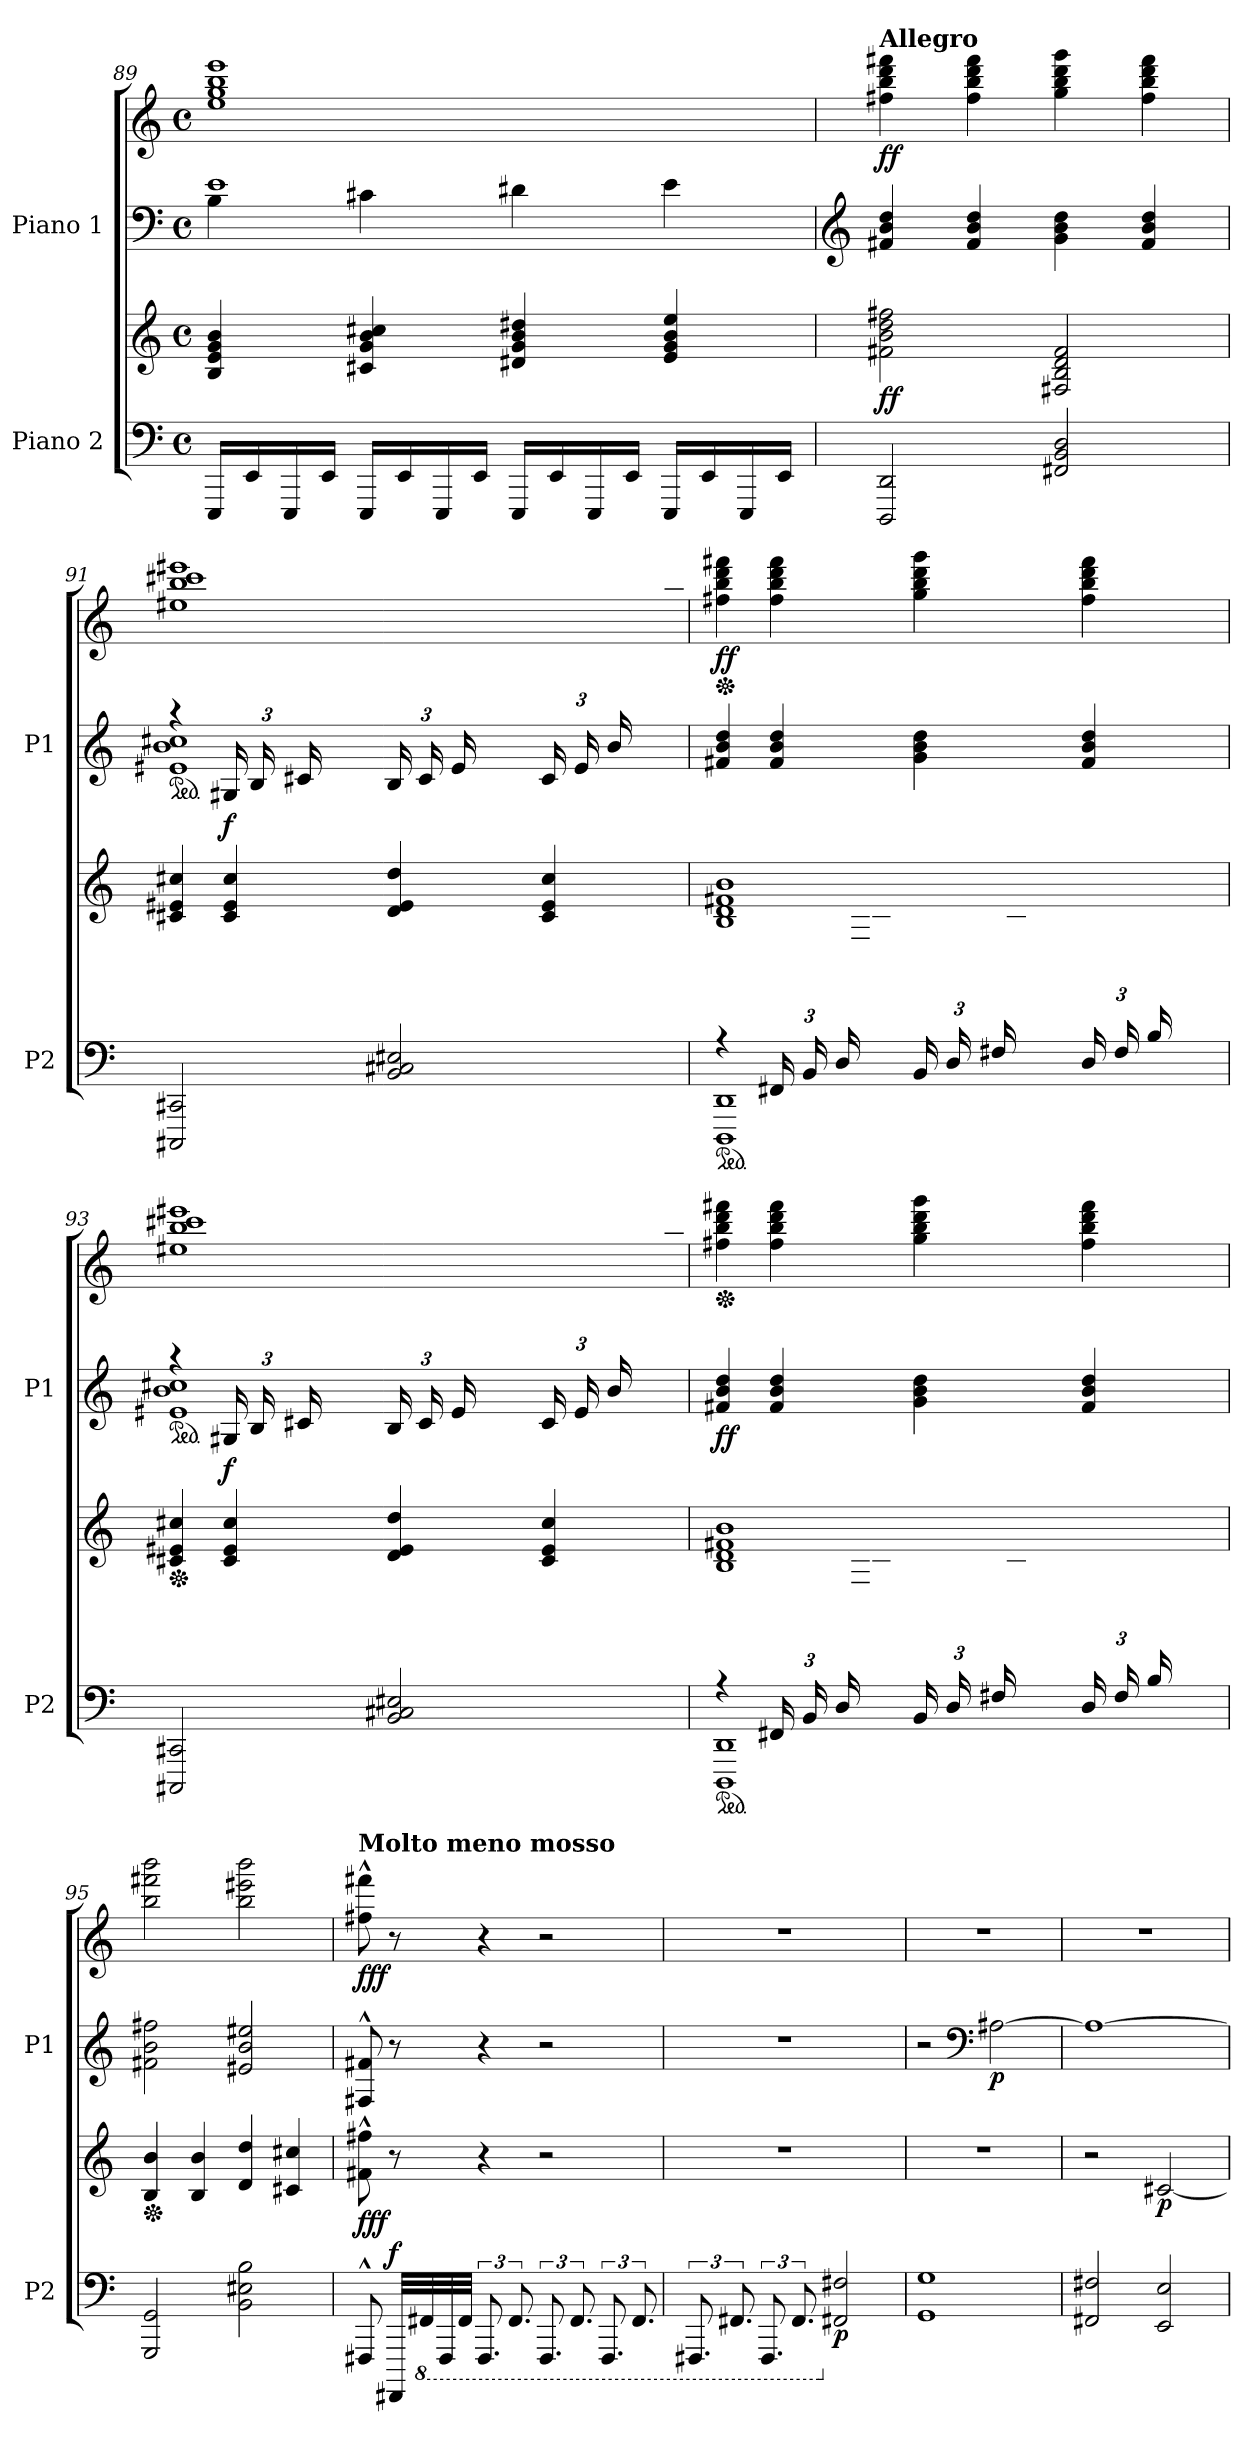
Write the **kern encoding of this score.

**kern	**kern	**dynam	**kern	**kern	**dynam
*part2	*part2	*part2	*part1	*part1	*part1
*staff4	*staff3	*staff3/4	*staff2	*staff1	*staff1/2
*I"Piano 2	*	*	*I"Piano 1	*	*
*I'P2	*	*	*I'P1	*	*
*clefF4	*clefG2	*	*clefF4	*clefG2	*
*k[]	*k[]	*	*k[]	*k[]	*
*M4/4	*M4/4	*	*M4/4	*M4/4	*
*met(c)	*met(c)	*	*met(c)	*met(c)	*
=89	=89	=89	=89	=89	=89
*	*	*	*^	*	*
16EEE/LL	4B/ 4e/ 4g/ 4b/	.	1e	4B\	1ee 1gg 1bb 1eee	.
16EE/	.	.	.	.	.	.
16EEE/	.	.	.	.	.	.
16EE/JJ	.	.	.	.	.	.
16EEE/LL	4c#X/ 4g/ 4b/ 4cc#X/	.	.	4c#X\	.	.
16EE/	.	.	.	.	.	.
16EEE/	.	.	.	.	.	.
16EE/JJ	.	.	.	.	.	.
16EEE/LL	4d#X/ 4g/ 4b/ 4dd#X/	.	.	4d#X\	.	.
16EE/	.	.	.	.	.	.
16EEE/	.	.	.	.	.	.
16EE/JJ	.	.	.	.	.	.
16EEE/LL	4e/ 4g/ 4b/ 4ee/	.	.	4e\	.	.
16EE/	.	.	.	.	.	.
16EEE/	.	.	.	.	.	.
16EE/JJ	.	.	.	.	.	.
*	*	*	*v	*v	*	*
=90	=90	=90	=90	=90	=90
*	*	*	*clefG2	*	*
!	!	!	!	!LO:TX:a:B:t=Allegro	!
!	!	!LO:DY:b	!	!	!LO:DY:b
2DDD/ 2DD/	2f#X\ 2b\ 2dd\ 2ff#X\	ff	4f#X/ 4b/ 4dd/	4ff#X\ 4bb\ 4ddd\ 4fff#X\	ff
.	.	.	4f#/ 4b/ 4dd/	4ff#\ 4bb\ 4ddd\ 4fff#\	.
2FF#X/ 2BB/ 2D/	2F#X/ 2B/ 2d/ 2f#/	.	4g\ 4b\ 4dd\	4gg\ 4bb\ 4ddd\ 4ggg\	.
.	.	.	4f#/ 4b/ 4dd/	4ff#\ 4bb\ 4ddd\ 4fff#\	.
!!LO:LB:g=z
=91	=91	=91	=91	=91	=91
*	*	*	*ped	*	*
*	*	*	*^	*^	*
2CCC#X/ 2CC#X/	4c#X/ 4e#X/ 4cc#X/	.	4raa	1e#X 1b 1cc#X	1ee#X 1bb 1ccc#X 1eee#X	4.ryy	.
*	*	*	*Xbrackettup	*	*	*	*
!	!	!	!	!	!	!	!LO:DY:b=2
.	4c#/ 4e#/ 4cc#/	.	24G#X/LL	.	.	.	f
.	.	.	24B/	.	.	.	.
.	.	.	24c#X/	.	.	.	.
.	.	.	8ryy	.	.	24e#X\	.
.	.	.	.	.	.	24b\	.
.	.	.	.	.	.	24cc#\JJ	.
2BB/ 2C#X/ 2E#X/	4d/ 4e#/ 4dd/	.	24B/LL	.	.	8ryy	.
.	.	.	24c#/	.	.	.	.
.	.	.	24e#/	.	.	.	.
.	.	.	8ryy	.	.	24b\	.
.	.	.	.	.	.	24cc#\	.
.	.	.	.	.	.	24ee#X\JJ	.
.	4c#/ 4e#/ 4cc#/	.	24c#/LL	.	.	8ryy	.
.	.	.	24e#/	.	.	.	.
.	.	.	24b/	.	.	.	.
.	.	.	8ryy	.	.	24cc#\	.
.	.	.	.	.	.	24ee#\	.
.	.	.	.	.	.	24bb\JJ	.
*	*	*	*v	*v	*	*	*
*	*	*	*	*v	*v	*
=92	=92	=92	=92	=92	=92
*ped	*	*	*	*	*
*^	*^	*	*	*	*
*	*	*	*	*	*	*Xped	*
*	*	*	*	*	*	*^	*
!	!	!	!	!	!	!	!	!LO:DY:b
*	*	*	*	*	*	*v	*v	*
4r	1DDD 1DD	1B 1d 1f#X 1b	4.ryy	.	4f#X/ 4b/ 4dd/	4ff#X\ 4bb\ 4ddd\ 4fff#X\	ff
*Xbrackettup	*	*	*	*	*	*	*
24FF#X/LL	.	.	.	.	4f#/ 4b/ 4dd/	4ff#\ 4bb\ 4ddd\ 4fff#\	.
24BB/	.	.	.	.	.	.	.
24D/	.	.	.	.	.	.	.
8ryy	.	.	24F#X\	.	.	.	.
.	.	.	24B\	.	.	.	.
.	.	.	24d\JJ	.	.	.	.
24BB/LL	.	.	8ryy	.	4g\ 4b\ 4dd\	4gg\ 4bb\ 4ddd\ 4ggg\	.
24D/	.	.	.	.	.	.	.
24F#X/	.	.	.	.	.	.	.
8ryy	.	.	24B\	.	.	.	.
.	.	.	24d\	.	.	.	.
.	.	.	24f#X\JJ	.	.	.	.
24D/LL	.	.	8ryy	.	4f#/ 4b/ 4dd/	4ff#\ 4bb\ 4ddd\ 4fff#\	.
24F#/	.	.	.	.	.	.	.
24B/	.	.	.	.	.	.	.
8ryy	.	.	24d\	.	.	.	.
.	.	.	24f#\	.	.	.	.
.	.	.	24b\JJ	.	.	.	.
*v	*v	*	*	*	*	*	*
*	*v	*v	*	*	*	*
!!LO:PB:g=z
=93	=93	=93	=93	=93	=93
*	*Xped	*	*	*	*
*	*	*	*ped	*	*
*	*	*	*^	*^	*
2CCC#X/ 2CC#X/	4c#X/ 4e#X/ 4cc#X/	.	4raa	1e#X 1b 1cc#X	1ee#X 1bb 1ccc#X 1eee#X	4.ryy	.
!	!	!	!	!	!	!	!LO:DY:b=2
.	4c#/ 4e#/ 4cc#/	.	24G#X/LL	.	.	.	f
.	.	.	24B/	.	.	.	.
.	.	.	24c#X/	.	.	.	.
.	.	.	8ryy	.	.	24e#X\	.
.	.	.	.	.	.	24b\	.
.	.	.	.	.	.	24cc#\JJ	.
2BB/ 2C#X/ 2E#X/	4d/ 4e#/ 4dd/	.	24B/LL	.	.	8ryy	.
.	.	.	24c#/	.	.	.	.
.	.	.	24e#/	.	.	.	.
.	.	.	8ryy	.	.	24b\	.
.	.	.	.	.	.	24cc#\	.
.	.	.	.	.	.	24ee#X\JJ	.
.	4c#/ 4e#/ 4cc#/	.	24c#/LL	.	.	8ryy	.
.	.	.	24e#/	.	.	.	.
.	.	.	24b/	.	.	.	.
.	.	.	8ryy	.	.	24cc#\	.
.	.	.	.	.	.	24ee#\	.
.	.	.	.	.	.	24bb\JJ	.
*	*	*	*v	*v	*	*	*
*	*	*	*	*v	*v	*
=94	=94	=94	=94	=94	=94
*ped	*	*	*	*	*
*^	*^	*	*	*	*
*	*	*	*	*	*	*Xped	*
*	*	*	*	*	*	*^	*
!	!	!	!	!	!	!	!	!LO:DY:b=2
*	*	*	*	*	*	*v	*v	*
4r	1DDD 1DD	1B 1d 1f#X 1b	4.ryy	.	4f#X/ 4b/ 4dd/	4ff#X\ 4bb\ 4ddd\ 4fff#X\	ff
24FF#X/LL	.	.	.	.	4f#/ 4b/ 4dd/	4ff#\ 4bb\ 4ddd\ 4fff#\	.
24BB/	.	.	.	.	.	.	.
24D/	.	.	.	.	.	.	.
8ryy	.	.	24F#X\	.	.	.	.
.	.	.	24B\	.	.	.	.
.	.	.	24d\JJ	.	.	.	.
24BB/LL	.	.	8ryy	.	4g\ 4b\ 4dd\	4gg\ 4bb\ 4ddd\ 4ggg\	.
24D/	.	.	.	.	.	.	.
24F#X/	.	.	.	.	.	.	.
8ryy	.	.	24B\	.	.	.	.
.	.	.	24d\	.	.	.	.
.	.	.	24f#X\JJ	.	.	.	.
24D/LL	.	.	8ryy	.	4f#/ 4b/ 4dd/	4ff#\ 4bb\ 4ddd\ 4fff#\	.
24F#/	.	.	.	.	.	.	.
24B/	.	.	.	.	.	.	.
8ryy	.	.	24d\	.	.	.	.
.	.	.	24f#\	.	.	.	.
.	.	.	24b\JJ	.	.	.	.
*v	*v	*	*	*	*	*	*
*	*v	*v	*	*	*	*
!!LO:LB:g=z
=95	=95	=95	=95	=95	=95
*	*Xped	*	*	*	*
2GGG/ 2GG/	4B/ 4b/	.	2f#X\ 2b\ 2ff#X\	2bb\ 2fff#X\ 2bbb\	.
.	4B/ 4b/	.	.	.	.
2BB\ 2E#X\ 2B\	4d/ 4dd/	.	2e#X/ 2b/ 2ee#X/	2bb\ 2eee#X\ 2bbb\	.
.	4c#X/ 4cc#X/	.	.	.	.
=96	=96	=96	=96	=96	=96
!	!	!	!	!LO:TX:a:B:t=Molto meno mosso	!
!	!	!LO:DY:b	!	!	!LO:DY:b
8FFF#X^^/	8f#X\^^ 8ff#X\^^	fff	8F#X/^^ 8f#X/^^	8ff#X\^^ 8fff#X\^^	fff
!	!	!LO:DY:b	!	!	!
32FFFF#X/LLL	8r	f	8r	8r	.
*8ba	*	*	*	*	*
32FFF#/	.	.	.	.	.
32FFFF#/	.	.	.	.	.
32FFF#/JJJ	.	.	.	.	.
*brackettup	*	*	*	*	*
12.FFFF#/	4r	.	4r	4r	.
12.FFF#/	.	.	.	.	.
12.FFFF#/	2r	.	2r	2r	.
12.FFF#/	.	.	.	.	.
12.FFFF#/	.	.	.	.	.
12.FFF#/	.	.	.	.	.
=97	=97	=97	=97	=97	=97
12.FFFF#X/	1r	.	1r	1r	.
12.FFF#X/	.	.	.	.	.
12.FFFF#/	.	.	.	.	.
12.FFF#/	.	.	.	.	.
*X8ba	*	*	*	*	*
!	!	!LO:DY:b=2	!	!	!
2FF#X/ 2F#X/	.	p	.	.	.
=98	=98	=98	=98	=98	=98
1GG 1G	1r	.	2r	1r	.
*	*	*	*clefF4	*	*
!	!	!	!	!	!LO:DY:b=2
.	.	.	[2A#X\	.	p
!!LO:LB:g=z
=99	=99	=99	=99	=99	=99
2FF#X/ 2F#X/	2r	.	1A#_	1r	.
!	!	!LO:DY:b	!	!	!
2EE/ 2E/	[2c#X/	p	.	.	.
=	=	=	=	=	=
*-	*-	*-	*-	*-	*-
